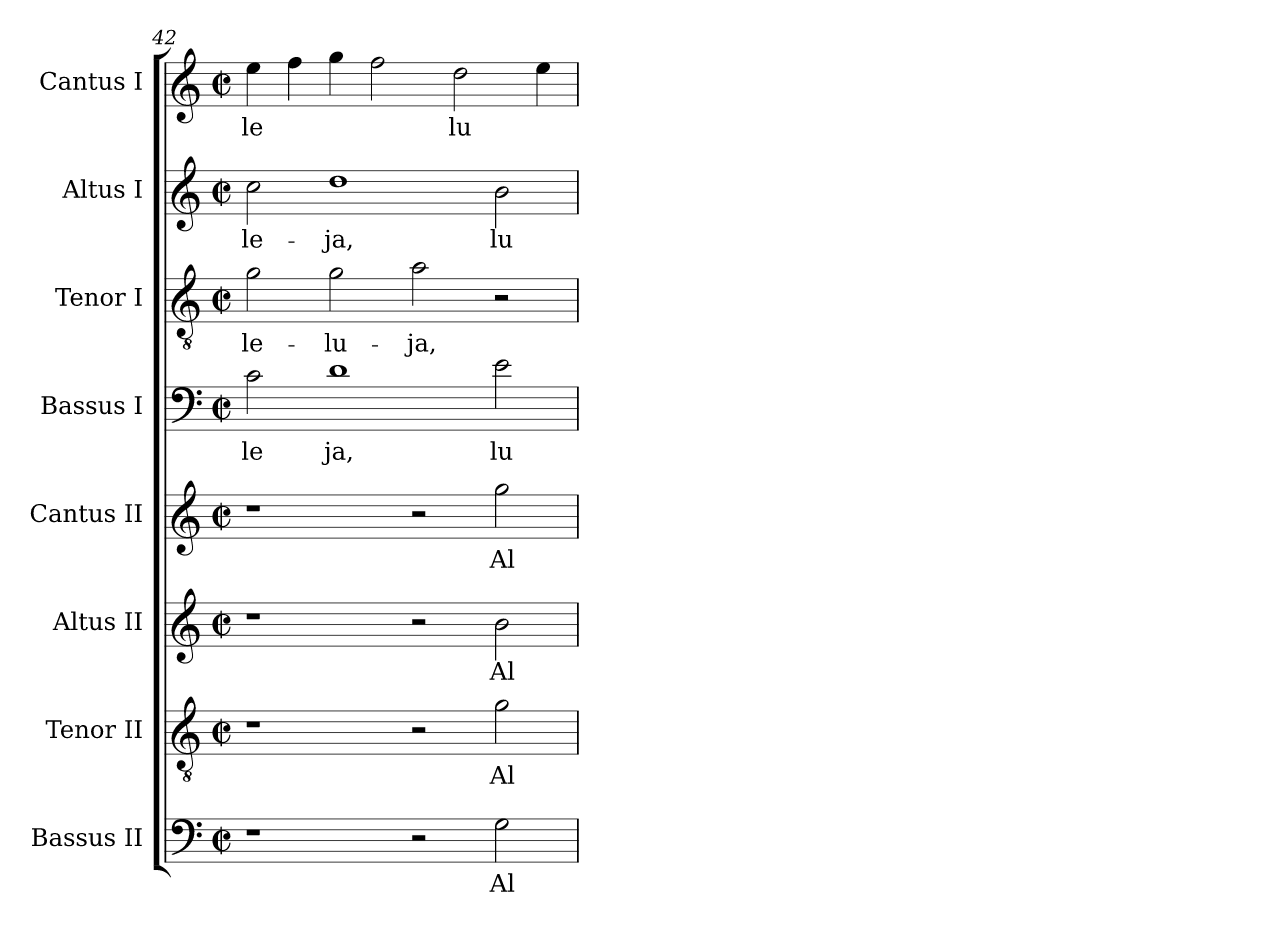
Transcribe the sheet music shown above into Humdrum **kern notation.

**kern	**text	**kern	**text	**kern	**text	**kern	**text	**kern	**text	**kern	**text	**kern	**text	**kern	**text
*part8	*part8	*part7	*part7	*part6	*part6	*part5	*part5	*part4	*part4	*part3	*part3	*part2	*part2	*part1	*part1
*staff8	*staff8	*staff7	*staff7	*staff6	*staff6	*staff5	*staff5	*staff4	*staff4	*staff3	*staff3	*staff2	*staff2	*staff1	*staff1
*I"Bassus II	*	*I"Tenor II	*	*I"Altus II	*	*I"Cantus II	*	*I"Bassus I	*	*I"Tenor I	*	*I"Altus I	*	*I"Cantus I	*
*clefF4	*	*clefGv2	*	*clefG2	*	*clefG2	*	*clefF4	*	*clefGv2	*	*clefG2	*	*clefG2	*
*M2/2	*	*M2/2	*	*M2/2	*	*M2/2	*	*M2/2	*	*M2/2	*	*M2/2	*	*M2/2	*
*met(c|)	*	*met(c|)	*	*met(c|)	*	*met(c|)	*	*met(c|)	*	*met(c|)	*	*met(c|)	*	*met(c|)	*
=42	=42	=42	=42	=42	=42	=42	=42	=42	=42	=42	=42	=42	=42	=42	=42
!	!	!	!	!	!	!	!	!	!LO:LY:b:cj	!	!LO:LY:b:cj	!	!LO:LY:b:cj	!	!LO:LY:b:cj
1r	.	1r	.	1r	.	1r	.	2c\	le	2g\	-le-	2cc\	-le-	4ee\	le
.	.	.	.	.	.	.	.	.	.	.	.	.	.	4ff\	.
!	!	!	!	!	!	!	!	!	!LO:LY:b:cj	!	!LO:LY:b:cj	!	!LO:LY:b:cj	!	!
.	.	.	.	.	.	.	.	1d	ja,	2g\	-lu-	1dd	-ja,	4gg\	.
.	.	.	.	.	.	.	.	.	.	.	.	.	.	2ff\	.
!	!	!	!	!	!	!	!	!	!	!	!LO:LY:b:cj	!	!	!	!
2r	.	2r	.	2r	.	2r	.	.	.	2a\	-ja,	.	.	.	.
!	!	!	!	!	!	!	!	!	!	!	!	!	!	!	!LO:LY:b:cj
.	.	.	.	.	.	.	.	.	.	.	.	.	.	2dd\	lu
!	!LO:LY:b:cj	!	!LO:LY:b:cj	!	!LO:LY:b:cj	!	!LO:LY:b:cj	!	!LO:LY:b:cj	!	!	!	!LO:LY:b:cj	!	!
2G\	Al	2g\	Al	2b\	Al-	2gg\	Al-	2e\	lu	2r	.	2b\	-lu-	.	.
.	.	.	.	.	.	.	.	.	.	.	.	.	.	4ee\	.
=	=	=	=	=	=	=	=	=	=	=	=	=	=	=	=
*-	*-	*-	*-	*-	*-	*-	*-	*-	*-	*-	*-	*-	*-	*-	*-
